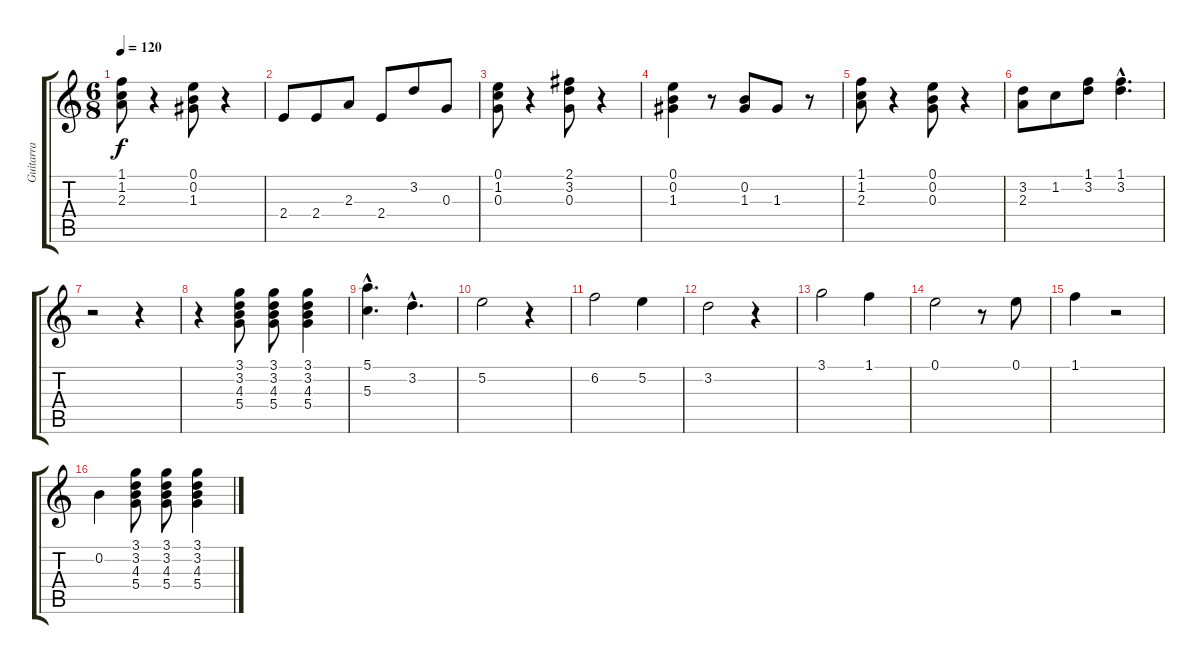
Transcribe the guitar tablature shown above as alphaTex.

\track ("Guitarra" "Guitarra") {instrument acousticguitarnylon}
\staff {score tabs}
\tuning (E4 B3 G3 D3 A2 E2) {hide}
\ts (6 8)
\tempo 120
\clef g2
\ks c
(1.1 1.2 2.3).8{dy f instrument acousticguitarnylon} r.4 (0.1 0.2 1.3).8 r.4 |
2.4.8 2.4.8 2.3.8 2.4.8 3.2.8 0.3.8 |
(0.1 1.2 0.3).8 r.4 (2.1 3.2 0.3).8 r.4 |
(0.1 0.2 1.3).4 r.8 (0.2 1.3).8 1.3.8 r.8 |
(1.1 1.2 2.3).8 r.4 (0.1 0.2 0.3).8 r.4 |
(3.2 2.3).8 1.2.8 (1.1 3.2).8 (1.1{hac} 3.2{hac}).4{d} |
r.2 r.4 |
r.4 (3.1 3.2 4.3 5.4).8 (3.1 3.2 4.3 5.4).8 (3.1 3.2 4.3 5.4).4 |
(5.1{hac} 5.3{hac}).4{d} 3.2{hac}.4{d} |
5.2.2 r.4 |
6.2.2 5.2.4 |
3.2.2 r.4 |
3.1.2 1.1.4 |
0.1.2 r.8 0.1.8 |
1.1.4 r.2 |
0.2.4 (3.1 3.2 4.3 5.4).8 (3.1 3.2 4.3 5.4).8 (3.1 3.2 4.3 5.4).4
